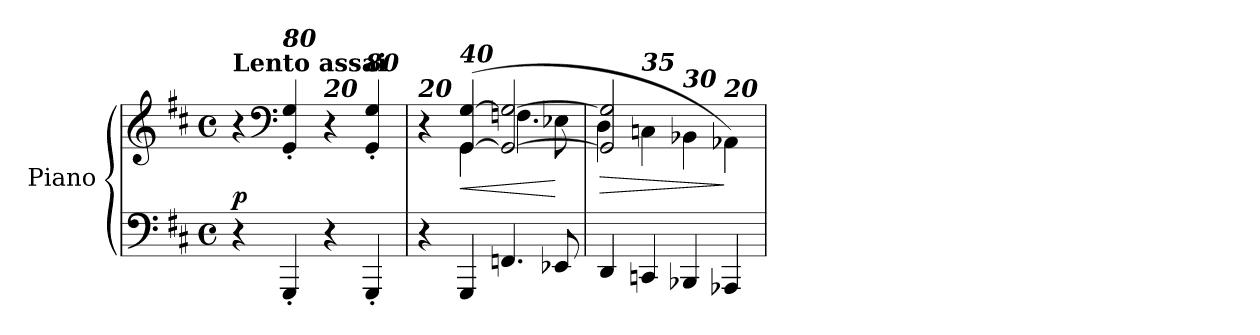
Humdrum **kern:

**kern	**kern	**dynam
*part1	*part1	*part1
*staff2	*staff1	*staff1/2
*I"Piano	*	*
*I'Pno	*	*
*clefF4	*clefG2	*
*k[f#c#]	*k[f#c#]	*
*M4/4	*M4/4	*
*met(c)	*met(c)	*
=1	=1	=1
!	!LO:TX:a:B:t=Lento assai	!
!	!	!LO:DY:a=2
4r	4r	p
*	*clefF4	*
!	!LO:TX:a:Bi:t=80	!
!	!	!LO:DY:b
4GGG'/	4GG/' 4G/'	other-dynamics
!	!LO:TX:a:Bi:t=20	!
4r	4r	.
!	!LO:TX:a:Bi:t=80	!
4GGG'/	4GG/' 4G/'	.
=2	=2	=2
*	*^	*
!	!LO:TX:a:Bi:t=20	!	!
4r	4r	4ryy	.
!	!LO:TX:a:Bi:t=40	!	!
!	!	!	!LO:HP:b
4GGG/	(>[4GG/ [4G/	4GG\	<
4.FFn/	2GG/_ 2G/_	4.Fn\	.
8EE-X/	.	8E-X\	[
=3	=3	=3	=3
!	!	!	!LO:HP:b
4DD/	2GG/] 2G/]	4D\	>
!	!	!LO:TX:a:Bi:t=35	!
4CCn/	.	4Cn\	.
!	!LO:TX:a:Bi:t=30	!	!
4BBB-X/	2ryy	4BB-X\	.
!	!	!LO:TX:a:Bi:t=20	!
4AAA-X/	.	4AA-X\)	]
*	*v	*v	*
=	=	=
*-	*-	*-
